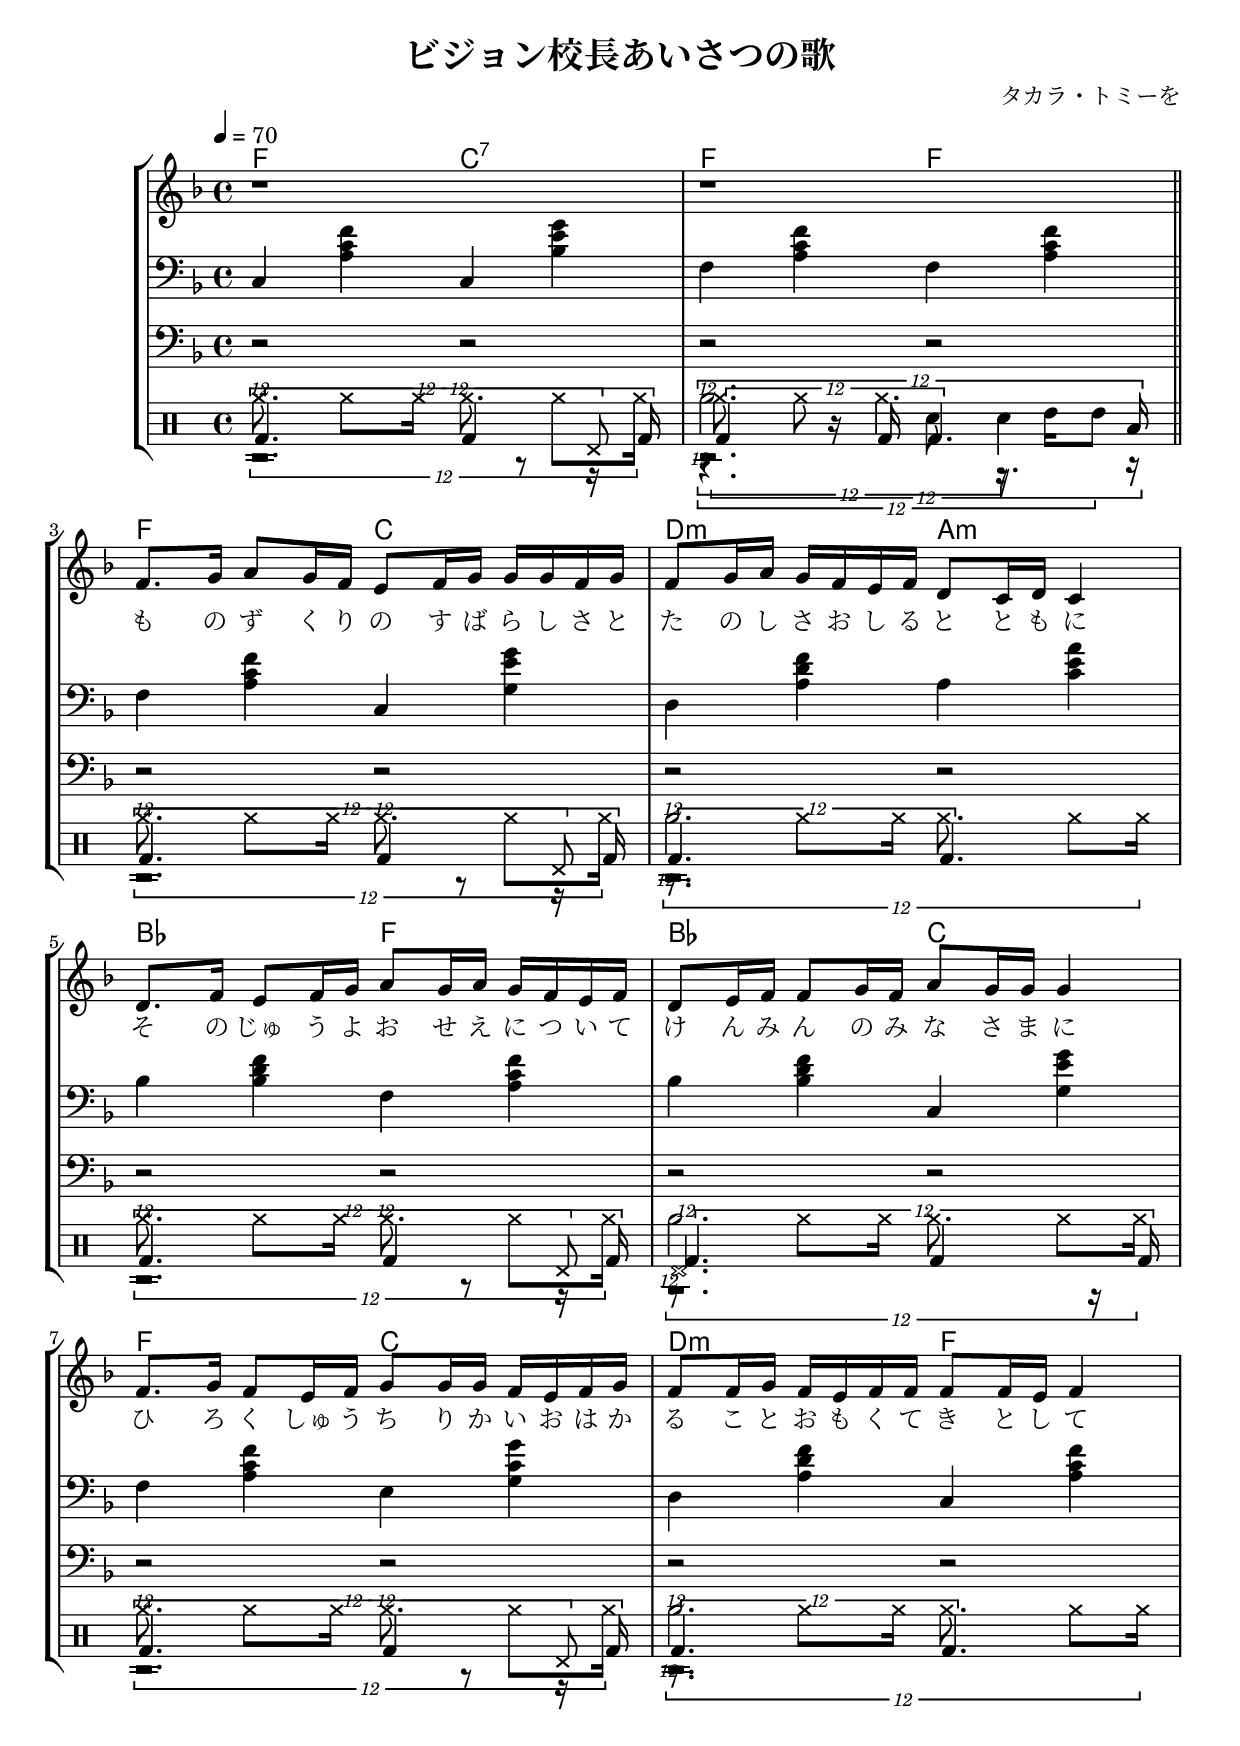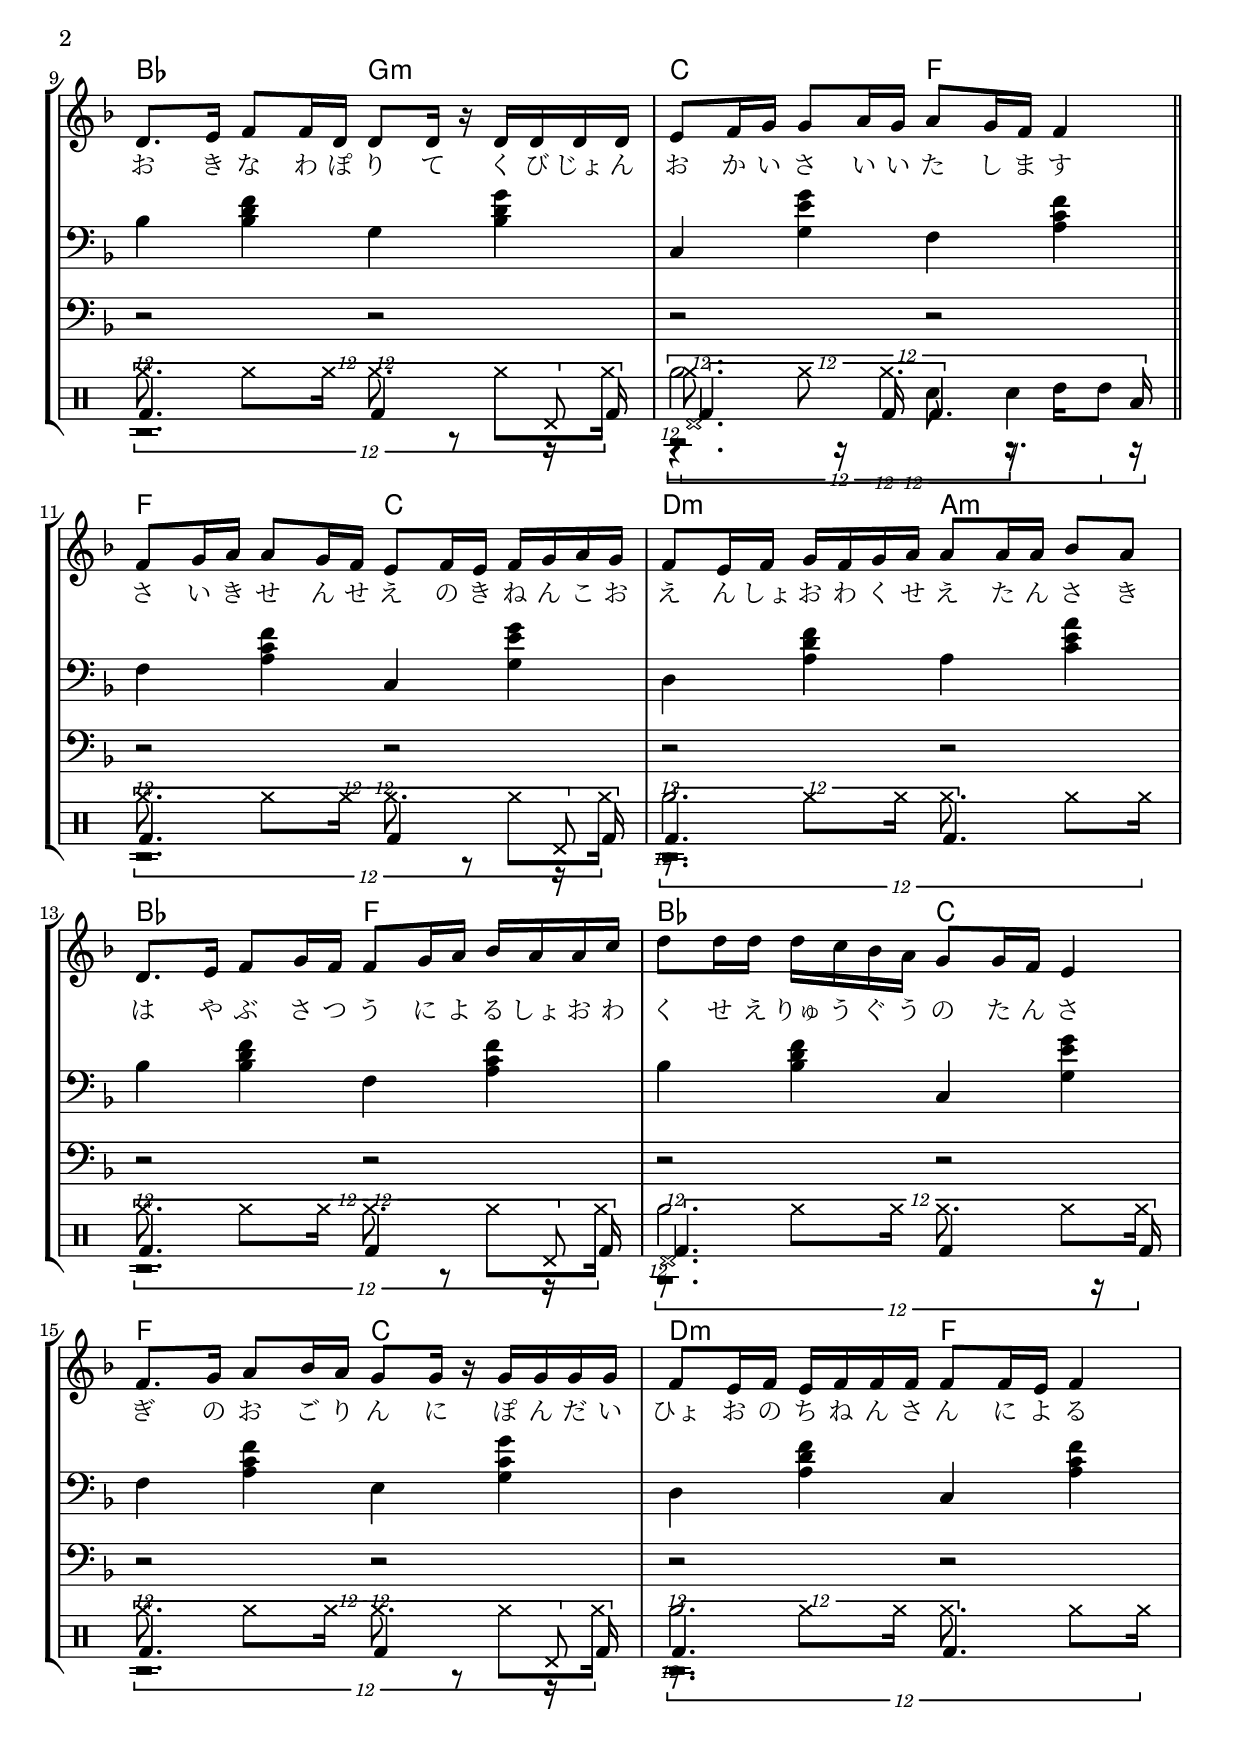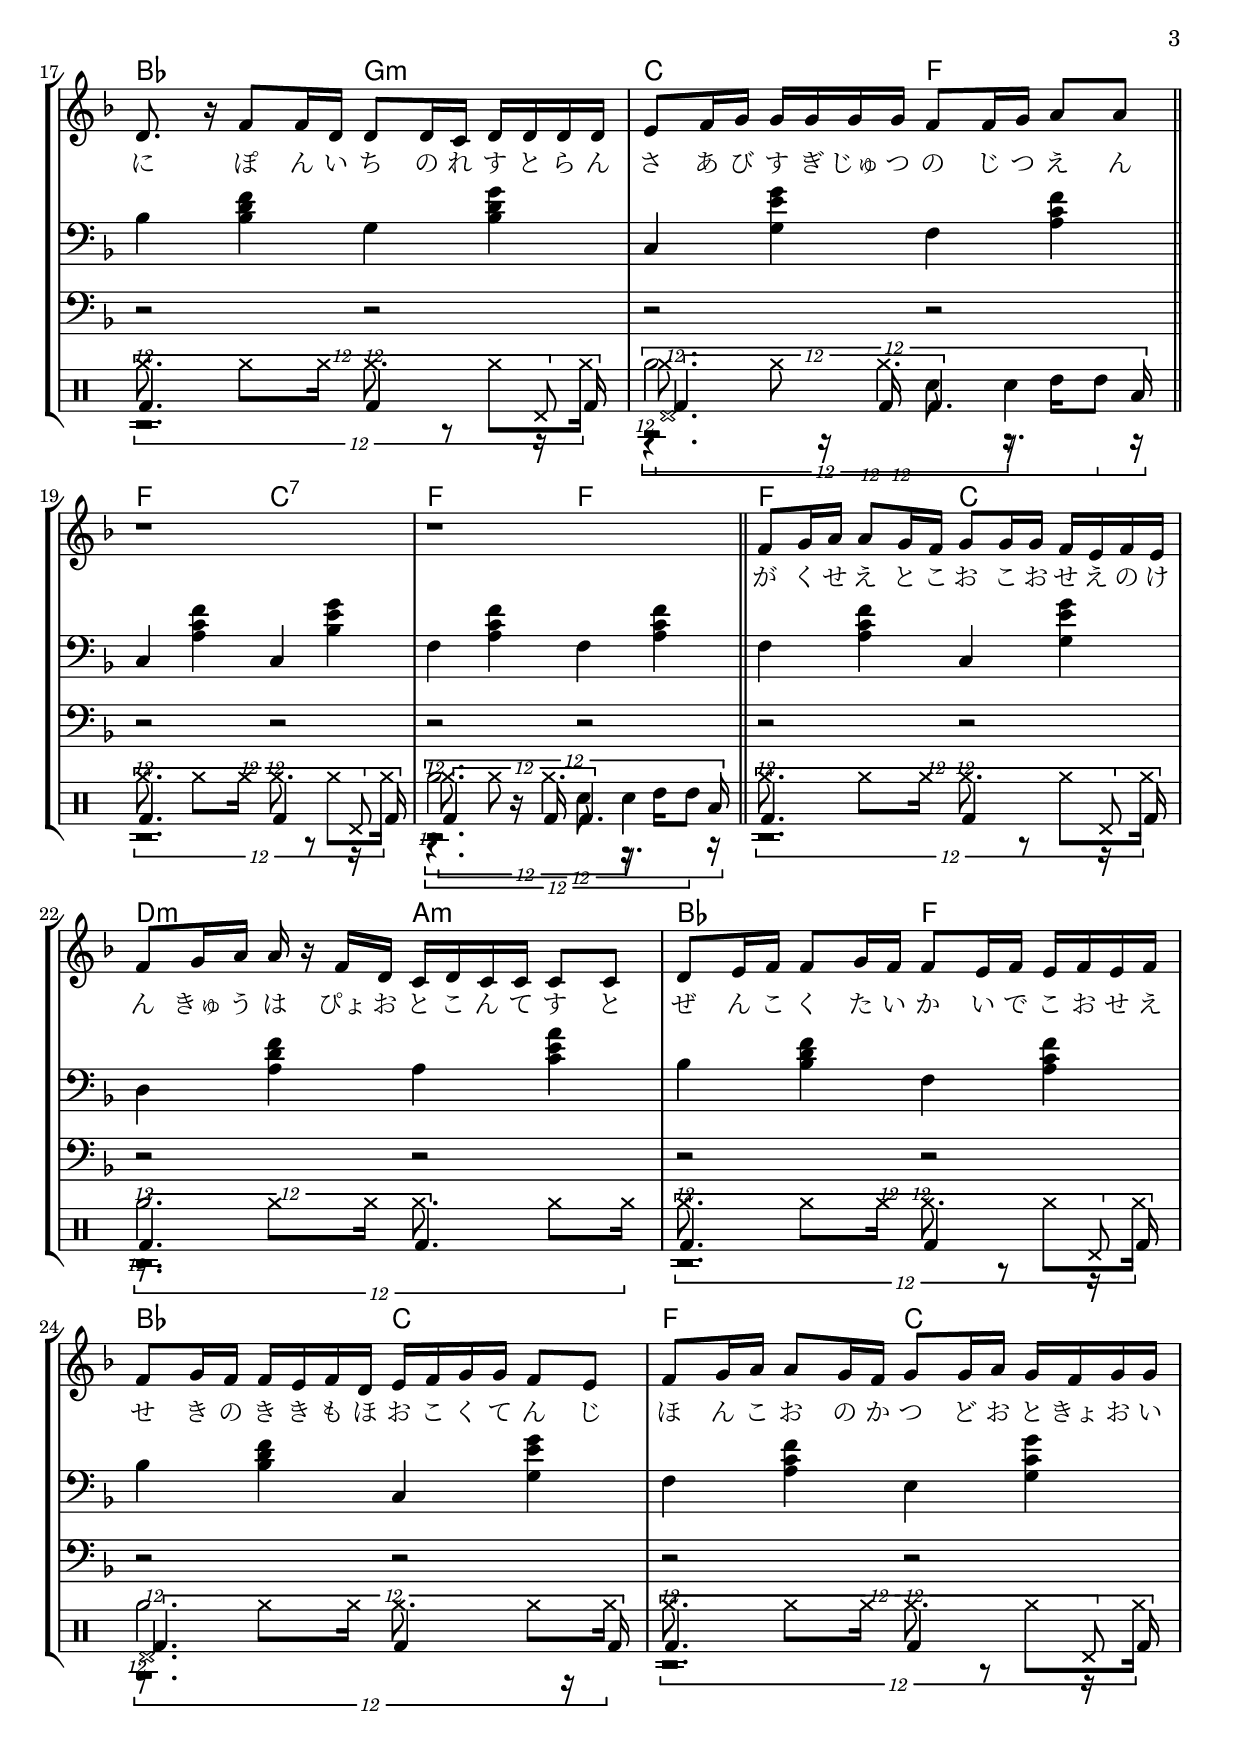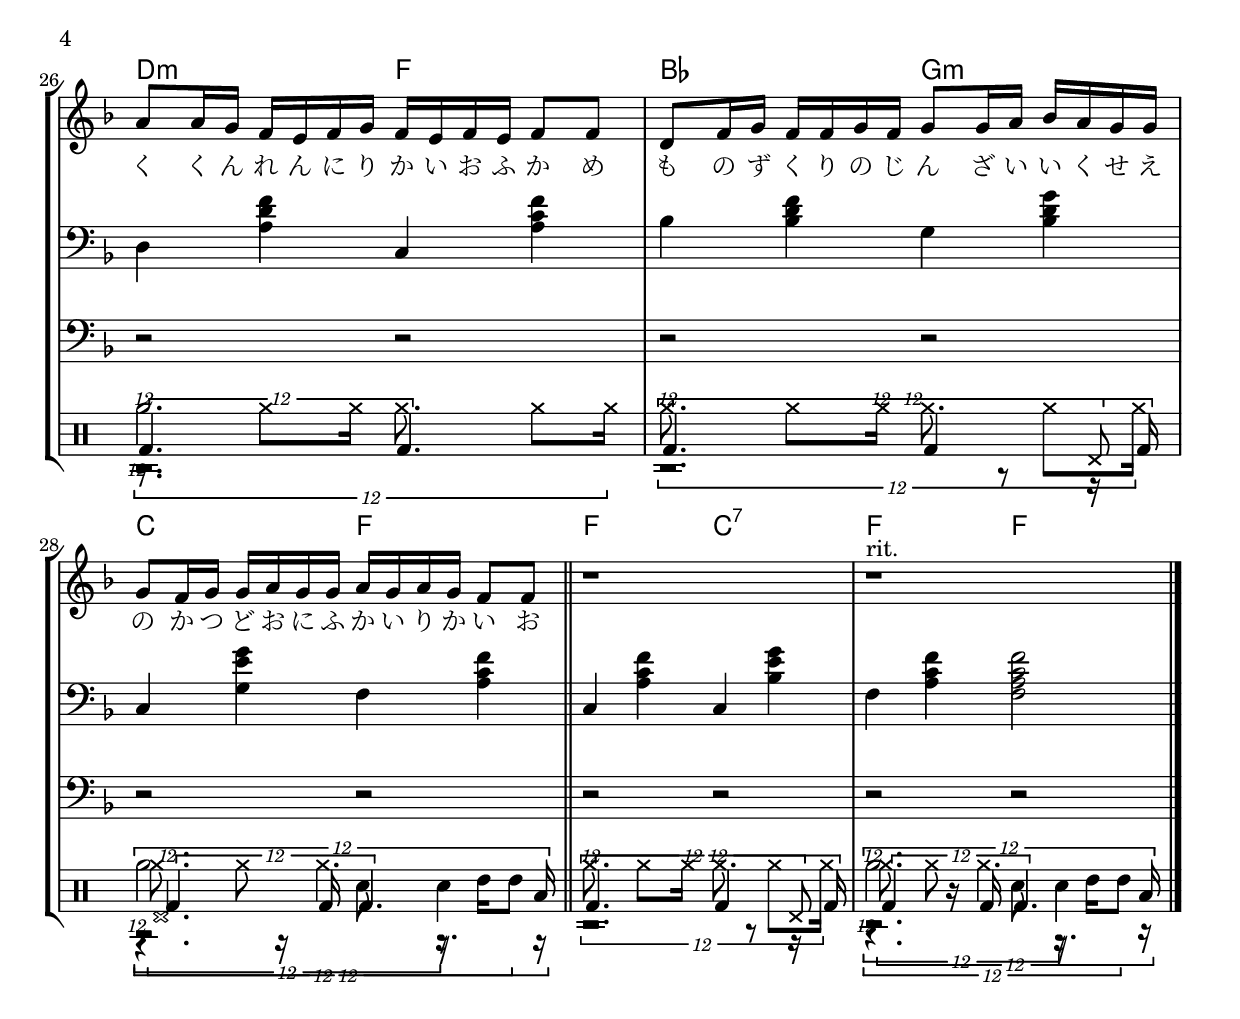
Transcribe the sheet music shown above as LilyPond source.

\version "2.12.1"

\header {
	title = \markup {ビジョン校長あいさつの歌}
	composer = \markup \center-column {タカラ・トミーを}
}

harmony = \chordmode {
	f2 c:7 f f 

	f c d:m a:m bes f bes c f c d:m f bes g:m c f 

	f c d:m a:m bes f bes c f c d:m f bes g:m c f 

	f c:7 f f 

	f c d:m a:m bes f bes c f c d:m f bes g:m c f 

	f c:7 f f 
}

melody = {
	\key f \major
	\tempo 4 = 70
	r1 | r1   
	\set Staff.midiInstrument = #"fss0.42"
	 f'8.  g'16  a'8  g'16  f'16  e'8  f'16  g'16  g'16  g'16  f'16  g'16 
	f'8  g'16  a'16  g'16  f'16  e'16  f'16  d'8  c'16  d'16  c'4 
	d'8.  f'16  e'8  f'16  g'16  a'8  g'16  a'16  g'16  f'16  e'16  f'16 
	d'8  e'16  f'16  f'8  g'16  f'16  a'8  g'16  g'16  g'4 
	f'8.  g'16  f'8  e'16  f'16  g'8  g'16  g'16  f'16  e'16  f'16  g'16 
	f'8  f'16  g'16  f'16  e'16  f'16  f'16  f'8  f'16  e'16  f'4 
	d'8.  e'16  f'8  f'16  d'16  d'8  d'16  r16  d'16  d'16  d'16  d'16 
	e'8  f'16  g'16  g'8  a'16  g'16  a'8  g'16  f'16  f'4
	\set Staff.midiInstrument = #"fss0.42"
	 f'8  g'16  a'16  a'8  g'16  f'16  e'8  f'16  e'16  f'16  g'16  a'16  g'16 
	f'8  e'16  f'16  g'16  f'16  g'16  a'16  a'8  a'16  a'16  bes'8  a'8 
	d'8.  e'16  f'8  g'16  f'16  f'8  g'16  a'16  bes'16  a'16  a'16  c''16 
	d''8  d''16  d''16  d''16  c''16  bes'16  a'16  g'8  g'16  f'16  e'4 
	f'8.  g'16  a'8  bes'16  a'16  g'8  g'16  r16  g'16  g'16  g'16  g'16 
	f'8  e'16  f'16  e'16  f'16  f'16  f'16  f'8  f'16  e'16  f'4 
	d'8.  r16  f'8  f'16  d'16  d'8  d'16  c'16  d'16  d'16  d'16  d'16 
	e'8  f'16  g'16  g'16  g'16  g'16  g'16  f'8  f'16  g'16  a'8  a'8
	r1 | r1   
	\set Staff.midiInstrument = #"fss0.42"
	 f'8  g'16  a'16  a'8  g'16  f'16  g'8  g'16  g'16  f'16  e'16  f'16  e'16 
	f'8  g'16  a'16  a'16  r16  f'16  d'16  c'16  d'16  c'16  c'16  c'8  c'8 
	d'8  e'16  f'16  f'8  g'16  f'16  f'8  e'16  f'16  e'16  f'16  e'16  f'16 
	f'8  g'16  f'16  f'16  e'16  f'16  d'16  e'16  f'16  g'16  g'16  f'8  e'8 
	f'8  g'16  a'16  a'8  g'16  f'16  g'8  g'16  a'16  g'16  f'16  g'16  g'16 
	a'8  a'16  g'16  f'16  e'16  f'16  g'16  f'16  e'16  f'16  e'16  f'8  f'8 
	d'8  f'16  g'16  f'16  f'16  g'16  f'16  g'8  g'16  a'16  bes'16  a'16  g'16  g'16 
	g'8  f'16  g'16  g'16  a'16  g'16  g'16  a'16  g'16  a'16  g'16  f'8  f'8
	r1 | r1^"rit." \bar "|."
}

words = \lyricmode {
	
	も  の  ず  く  り  の  す  ば  ら  し  さ  と  た  の  し  さ  お  し  る  と  と  も  に  そ  の  じゅ  う  よ  お  せ  え  に  つ  い  て  け  ん  み  ん  の  み  な  さ  ま  に  ひ  ろ  く  しゅ  う  ち  り  か  い  お  は  か  る  こ  と  お  も  く  て  き  と  し  て  お  き  な  わ  ぽ  り  て  く  び  じょ  ん  お  か  い  さ  い  い  た  し  ま  す  
	さ  い  き  せ  ん  せ  え  の  き  ね  ん  こ  お  え  ん  しょ  お  わ  く  せ  え  た  ん  さ  き  は  や  ぶ  さ  つ  う  に  よ  る  しょ  お  わ  く  せ  え  りゅ  う  ぐ  う  の  た  ん  さ  ぎ  の  お  ご  り  ん  に  ぽ  ん  だ  い  ひょ  お  の  ち  ね  ん  さ  ん  に  よ  る  に  ぽ  ん  い  ち  の  れ  す  と  ら  ん  さ  あ  び  す  ぎ  じゅ  つ  の  じ  つ  え  ん  
	
	が  く  せ  え  と  こ  お  こ  お  せ  え  の  け  ん  きゅ  う  は  ぴょ  お  と  こ  ん  て  す  と  ぜ  ん  こ  く  た  い  か  い  で  こ  お  せ  え  せ  き  の  き  き  も  ほ  お  こ  く  て  ん  じ  ほ  ん  こ  お  の  か  つ  ど  お  と  きょ  お  い  く  く  ん  れ  ん  に  り  か  い  お  ふ  か  め  も  の  ず  く  り  の  じ  ん  ざ  い  い  く  せ  え  の  か  つ  ど  お  に  ふ  か  い  り  か  い  お  
	
}

tempochange = {
	\tempo 4 = 70
	r1 | r1 \bar "||"
	\tempo 4 = 70
	r1 | r1 | r1 | r1 | r1 | r1 | r1 | r1 \bar "||"
	\tempo 4 = 70
	r1 | r1 | r1 | r1 | r1 | r1 | r1 | r1 \bar "||"
	\tempo 4 = 70
	r1 | r1 \bar "||"
	\tempo 4 = 70
	r1 | r1 | r1 | r1 | r1 | r1 | r1 | r1 \bar "||"
	\tempo 4 = 70
	r1 | \tempo 4 = 52 r2 \tempo 4 = 46 r2 \bar "|."
}

mainacc = {
	\clef bass
	\set Staff.midiInstrument = #"Electric Grand"
	\key f \major
	\tempo 4 = 70
	c4 <a c' f'>4
	c4 <bes e' g'>4
	f4 <a c' f'>4
	f4 <a c' f'>4
	\bar "||"

	\set Staff.midiInstrument = #"Electric Grand"
	f4 <a c' f'>4
	c4 <g e' g'>4
	d4 <a d' f'>4
	a4 <c' e' a'>4
	bes4 <bes d' f'>4
	f4 <a c' f'>4
	bes4 <bes d' f'>4
	c4 <g e' g'>4
	f4 <a c' f'>4
	e4 <g c' g'>4
	d4 <a d' f'>4
	c4 <a c' f'>4
	bes4 <bes d' f'>4
	g4 <bes d' g'>4
	c4 <g e' g'>4
	f4 <a c' f'>4
	\bar "||"

	\set Staff.midiInstrument = #"Electric Grand"
	f4 <a c' f'>4
	c4 <g e' g'>4
	d4 <a d' f'>4
	a4 <c' e' a'>4
	bes4 <bes d' f'>4
	f4 <a c' f'>4
	bes4 <bes d' f'>4
	c4 <g e' g'>4
	f4 <a c' f'>4
	e4 <g c' g'>4
	d4 <a d' f'>4
	c4 <a c' f'>4
	bes4 <bes d' f'>4
	g4 <bes d' g'>4
	c4 <g e' g'>4
	f4 <a c' f'>4
	\bar "||"

	\set Staff.midiInstrument = #"Electric Grand"
	c4 <a c' f'>4
	c4 <bes e' g'>4
	f4 <a c' f'>4
	f4 <a c' f'>4
	\bar "||"

	\set Staff.midiInstrument = #"Electric Grand"
	f4 <a c' f'>4
	c4 <g e' g'>4
	d4 <a d' f'>4
	a4 <c' e' a'>4
	bes4 <bes d' f'>4
	f4 <a c' f'>4
	bes4 <bes d' f'>4
	c4 <g e' g'>4
	f4 <a c' f'>4
	e4 <g c' g'>4
	d4 <a d' f'>4
	c4 <a c' f'>4
	bes4 <bes d' f'>4
	g4 <bes d' g'>4
	c4 <g e' g'>4
	f4 <a c' f'>4
	\bar "||"

	\set Staff.midiInstrument = #"Electric Grand"
	c4 <a c' f'>4
	c4 <bes e' g'>4
	f4 <a c' f'>4
	<f a c' f'>2
	\bar "|."
}

subacc = {
	\clef bass
	\set Staff.midiInstrument = #"Pizzicato Strings"
	\key f \major
	\tempo 4 = 70
	r2
	r2
	r2
	r2
	\bar "||"

	\set Staff.midiInstrument = #"Pizzicato Strings"
	r2
	r2
	r2
	r2
	r2
	r2
	r2
	r2
	r2
	r2
	r2
	r2
	r2
	r2
	r2
	r2
	\bar "||"

	\set Staff.midiInstrument = #"Pizzicato Strings"
	r2
	r2
	r2
	r2
	r2
	r2
	r2
	r2
	r2
	r2
	r2
	r2
	r2
	r2
	r2
	r2
	\bar "||"

	\set Staff.midiInstrument = #"Pizzicato Strings"
	r2
	r2
	r2
	r2
	\bar "||"

	\set Staff.midiInstrument = #"Pizzicato Strings"
	r2
	r2
	r2
	r2
	r2
	r2
	r2
	r2
	r2
	r2
	r2
	r2
	r2
	r2
	r2
	r2
	\bar "||"

	\set Staff.midiInstrument = #"Pizzicato Strings"
	r2
	r2
	r2
	r2
	\bar "|."
}

percA = {
	\drummode {
	\times 16/12{ cymr8. cymr8 cymr16 cymr8. cymr8 cymr16 } |\times 16/12{ cymr8. cymr8 cymr4. r16 } \bar "||"
	\times 16/12{ cymr8. cymr8 cymr16 cymr8. cymr8 cymr16 } |\times 16/12{ r8. cymr8 cymr16 cymr8. cymr8 cymr16 } |\times 16/12{ cymr8. cymr8 cymr16 cymr8. cymr8 cymr16 } |\times 16/12{ r8. cymr8 cymr16 cymr8. cymr8 cymr16 } |\times 16/12{ cymr8. cymr8 cymr16 cymr8. cymr8 cymr16 } |\times 16/12{ r8. cymr8 cymr16 cymr8. cymr8 cymr16 } |\times 16/12{ cymr8. cymr8 cymr16 cymr8. cymr8 cymr16 } |\times 16/12{ cymr8. cymr8 cymr4. r16 } \bar "||"
	\times 16/12{ cymr8. cymr8 cymr16 cymr8. cymr8 cymr16 } |\times 16/12{ r8. cymr8 cymr16 cymr8. cymr8 cymr16 } |\times 16/12{ cymr8. cymr8 cymr16 cymr8. cymr8 cymr16 } |\times 16/12{ r8. cymr8 cymr16 cymr8. cymr8 cymr16 } |\times 16/12{ cymr8. cymr8 cymr16 cymr8. cymr8 cymr16 } |\times 16/12{ r8. cymr8 cymr16 cymr8. cymr8 cymr16 } |\times 16/12{ cymr8. cymr8 cymr16 cymr8. cymr8 cymr16 } |\times 16/12{ cymr8. cymr8 cymr4. r16 } \bar "||"
	\times 16/12{ cymr8. cymr8 cymr16 cymr8. cymr8 cymr16 } |\times 16/12{ cymr8. cymr8 cymr4. r16 } \bar "||"
	\times 16/12{ cymr8. cymr8 cymr16 cymr8. cymr8 cymr16 } |\times 16/12{ r8. cymr8 cymr16 cymr8. cymr8 cymr16 } |\times 16/12{ cymr8. cymr8 cymr16 cymr8. cymr8 cymr16 } |\times 16/12{ r8. cymr8 cymr16 cymr8. cymr8 cymr16 } |\times 16/12{ cymr8. cymr8 cymr16 cymr8. cymr8 cymr16 } |\times 16/12{ r8. cymr8 cymr16 cymr8. cymr8 cymr16 } |\times 16/12{ cymr8. cymr8 cymr16 cymr8. cymr8 cymr16 } |\times 16/12{ cymr8. cymr8 cymr4. r16 } \bar "||"
	\times 16/12{ cymr8. cymr8 cymr16 cymr8. cymr8 cymr16 } |\times 16/12{ cymr8. cymr8 cymr4. r16 } \bar "|."
	}
}

percB = {
	\drummode {
	\times 16/12{ r2 r8 hhp8 } |\times 16/12{ r2. } \bar "||"
	\times 16/12{ r2 r8 hhp8 } |\times 16/12{ r2. } |\times 16/12{ r2 r8 hhp8 } |\times 16/12{ hhp2. } |\times 16/12{ r2 r8 hhp8 } |\times 16/12{ r2. } |\times 16/12{ r2 r8 hhp8 } |\times 16/12{ hhp2. } \bar "||"
	\times 16/12{ r2 r8 hhp8 } |\times 16/12{ r2. } |\times 16/12{ r2 r8 hhp8 } |\times 16/12{ hhp2. } |\times 16/12{ r2 r8 hhp8 } |\times 16/12{ r2. } |\times 16/12{ r2 r8 hhp8 } |\times 16/12{ hhp2. } \bar "||"
	\times 16/12{ r2 r8 hhp8 } |\times 16/12{ r2. } \bar "||"
	\times 16/12{ r2 r8 hhp8 } |\times 16/12{ r2. } |\times 16/12{ r2 r8 hhp8 } |\times 16/12{ hhp2. } |\times 16/12{ r2 r8 hhp8 } |\times 16/12{ r2. } |\times 16/12{ r2 r8 hhp8 } |\times 16/12{ hhp2. } \bar "||"
	\times 16/12{ r2 r8 hhp8 } |\times 16/12{ r2. } \bar "|."
	}
}

percC = {
	\drummode {
	\times 16/12{ bd4. bd4 r16 bd16 } |\times 16/12{ bd4 r16 bd16 bd4. } \bar "||"
	\times 16/12{ bd4. bd4 r16 bd16 } |\times 16/12{ bd4. bd4. } |\times 16/12{ bd4. bd4 r16 bd16 } |\times 16/12{ bd4. bd4 r16 bd16 } |\times 16/12{ bd4. bd4 r16 bd16 } |\times 16/12{ bd4. bd4. } |\times 16/12{ bd4. bd4 r16 bd16 } |\times 16/12{ bd4 r16 bd16 bd4. } \bar "||"
	\times 16/12{ bd4. bd4 r16 bd16 } |\times 16/12{ bd4. bd4. } |\times 16/12{ bd4. bd4 r16 bd16 } |\times 16/12{ bd4. bd4 r16 bd16 } |\times 16/12{ bd4. bd4 r16 bd16 } |\times 16/12{ bd4. bd4. } |\times 16/12{ bd4. bd4 r16 bd16 } |\times 16/12{ bd4 r16 bd16 bd4. } \bar "||"
	\times 16/12{ bd4. bd4 r16 bd16 } |\times 16/12{ bd4 r16 bd16 bd4. } \bar "||"
	\times 16/12{ bd4. bd4 r16 bd16 } |\times 16/12{ bd4. bd4. } |\times 16/12{ bd4. bd4 r16 bd16 } |\times 16/12{ bd4. bd4 r16 bd16 } |\times 16/12{ bd4. bd4 r16 bd16 } |\times 16/12{ bd4. bd4. } |\times 16/12{ bd4. bd4 r16 bd16 } |\times 16/12{ bd4 r16 bd16 bd4. } \bar "||"
	\times 16/12{ bd4. bd4 r16 bd16 } |\times 16/12{ bd4 r16 bd16 bd4. } \bar "|."
	}
}

percD = {
	\drummode {
	\times 16/12{ r2. } |\times 16/12{ rb2. } \bar "||"
	\times 16/12{ r2. } |\times 16/12{ rb2. } |\times 16/12{ r2. } |\times 16/12{ rb2. } |\times 16/12{ r2. } |\times 16/12{ rb2. } |\times 16/12{ r2. } |\times 16/12{ rb2. } \bar "||"
	\times 16/12{ r2. } |\times 16/12{ rb2. } |\times 16/12{ r2. } |\times 16/12{ rb2. } |\times 16/12{ r2. } |\times 16/12{ rb2. } |\times 16/12{ r2. } |\times 16/12{ rb2. } \bar "||"
	\times 16/12{ r2. } |\times 16/12{ rb2. } \bar "||"
	\times 16/12{ r2. } |\times 16/12{ rb2. } |\times 16/12{ r2. } |\times 16/12{ rb2. } |\times 16/12{ r2. } |\times 16/12{ rb2. } |\times 16/12{ r2. } |\times 16/12{ rb2. } \bar "||"
	\times 16/12{ r2. } |\times 16/12{ rb2. } \bar "|."
	}
}

percE = {
	\drummode {
	r1 |\times 16/12{ r4. sn8 sn4 } \bar "||"
	r1 |r1 |r1 |r1 |r1 |r1 |r1 |\times 16/12{ r4. sn8 sn4 } \bar "||"
	r1 |r1 |r1 |r1 |r1 |r1 |r1 |\times 16/12{ r4. sn8 sn4 } \bar "||"
	r1 |\times 16/12{ r4. sn8 sn4 } \bar "||"
	r1 |r1 |r1 |r1 |r1 |r1 |r1 |\times 16/12{ r4. sn8 sn4 } \bar "||"
	r1 |\times 16/12{ r4. sn8 sn4 } \bar "|."
	}
}

percF = {
	\drummode {
	r1 |\times 16/12{ r2 r16 tommh16 tommh8 } \bar "||"
	r1 |r1 |r1 |r1 |r1 |r1 |r1 |\times 16/12{ r2 r16 tommh16 tommh8 } \bar "||"
	r1 |r1 |r1 |r1 |r1 |r1 |r1 |\times 16/12{ r2 r16 tommh16 tommh8 } \bar "||"
	r1 |\times 16/12{ r2 r16 tommh16 tommh8 } \bar "||"
	r1 |r1 |r1 |r1 |r1 |r1 |r1 |\times 16/12{ r2 r16 tommh16 tommh8 } \bar "||"
	r1 |\times 16/12{ r2 r16 tommh16 tommh8 } \bar "|."
	}
}

percG = {
	\drummode {
	r1 |\times 16/12{ r2 r8. toml16 } \bar "||"
	r1 |r1 |r1 |r1 |r1 |r1 |r1 |\times 16/12{ r2 r8. toml16 } \bar "||"
	r1 |r1 |r1 |r1 |r1 |r1 |r1 |\times 16/12{ r2 r8. toml16 } \bar "||"
	r1 |\times 16/12{ r2 r8. toml16 } \bar "||"
	r1 |r1 |r1 |r1 |r1 |r1 |r1 |\times 16/12{ r2 r8. toml16 } \bar "||"
	r1 |\times 16/12{ r2 r8. toml16 } \bar "|."
	}
}

\score {
	<<
		\new StaffGroup <<
			\new ChordNames {\harmony}
			\new Voice = "melody" {\melody}
			\new Lyrics \lyricsto "melody" \words
			\new Staff = "mainacc" {\mainacc}
			\new Staff = "subacc" {\subacc}
			\new DrumStaff <<
				\new DrumVoice {\percA}
				\new DrumVoice {\percB}
				\new DrumVoice {\percC}
				\new DrumVoice {\percD}
				\new DrumVoice {\percE}
				\new DrumVoice {\percF}
				\new DrumVoice {\percG}
			>>
		>>
	>>
	\layout { }
}
